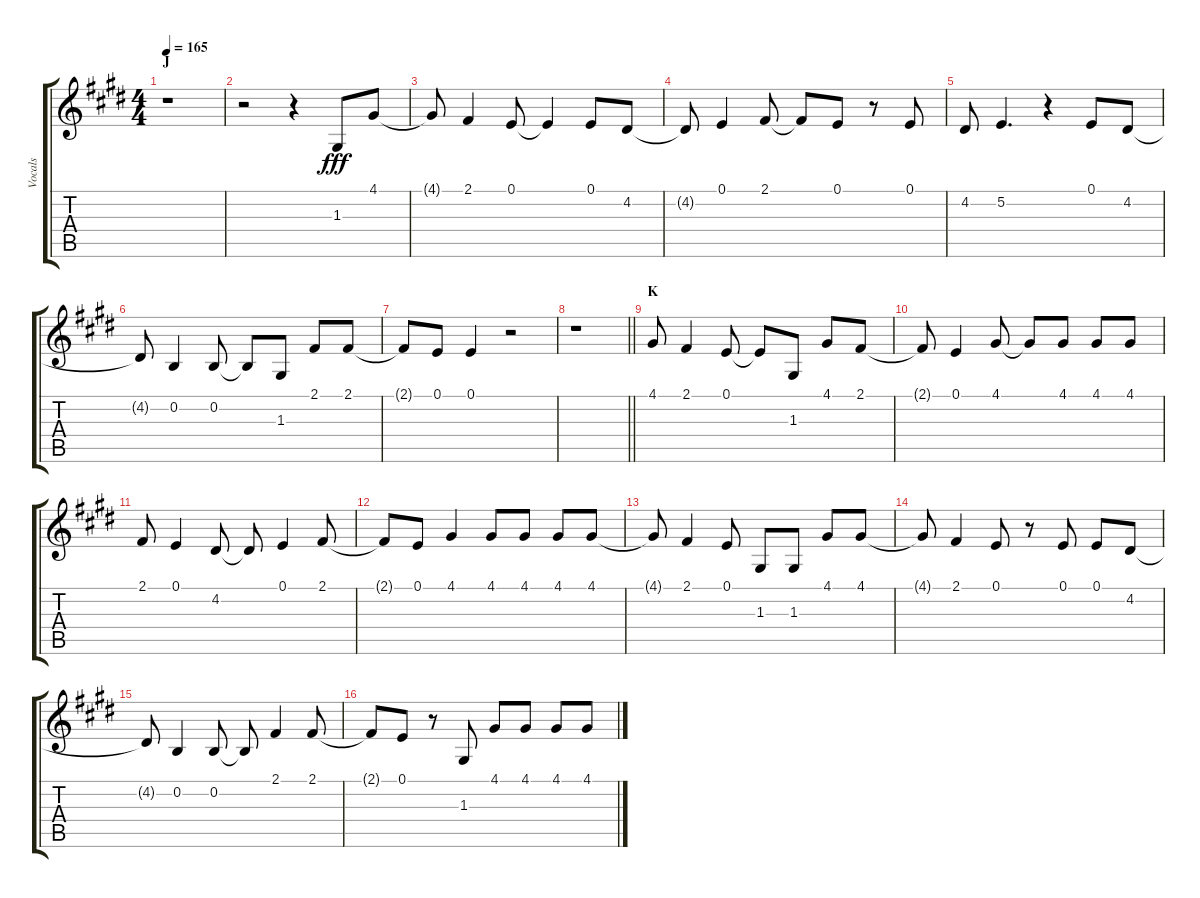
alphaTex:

\track ("Vocals" "Vocals") {instrument voiceoohs}
\staff {score tabs}
\tuning (E4 B3 G3 D3 A2 E2) {hide}
\ts (4 4)
\section ("" "J")
\tempo 165
\clef g2
\ks e
r.1{dy fff} |
r.2 r.4 1.3.8 4.1.8 |
4.1{t}.8 2.1.4 0.1.8 0.1{t}.4 0.1.8 4.2.8 |
4.2{t}.8 0.1.4 2.1.8 2.1{t}.8 0.1.8 r.8 0.1.8 |
4.2.8 5.2.4{d} r.4 0.1.8 4.2.8 |
4.2{t}.8 0.2.4 0.2.8 0.2{t}.8 1.3.8 2.1.8 2.1.8 |
2.1{t}.8 0.1.8 0.1.4 r.2 |
\barLineRight lightlight
r.1 |
\section ("" "K")
4.1.8 2.1.4 0.1.8 0.1{t}.8 1.3.8 4.1.8 2.1.8 |
2.1{t}.8 0.1.4 4.1.8 4.1{t}.8 4.1.8 4.1.8 4.1.8 |
2.1.8 0.1.4 4.2.8 4.2{t}.8 0.1.4 2.1.8 |
2.1{t}.8 0.1.8 4.1.4 4.1.8 4.1.8 4.1.8 4.1.8 |
4.1{t}.8 2.1.4 0.1.8 1.3.8 1.3.8 4.1.8 4.1.8 |
4.1{t}.8 2.1.4 0.1.8 r.8 0.1.8 0.1.8 4.2.8 |
4.2{t}.8 0.2.4 0.2.8 0.2{t}.8 2.1.4 2.1.8 |
2.1{t}.8 0.1.8 r.8 1.3.8 4.1.8 4.1.8 4.1.8 4.1.8
